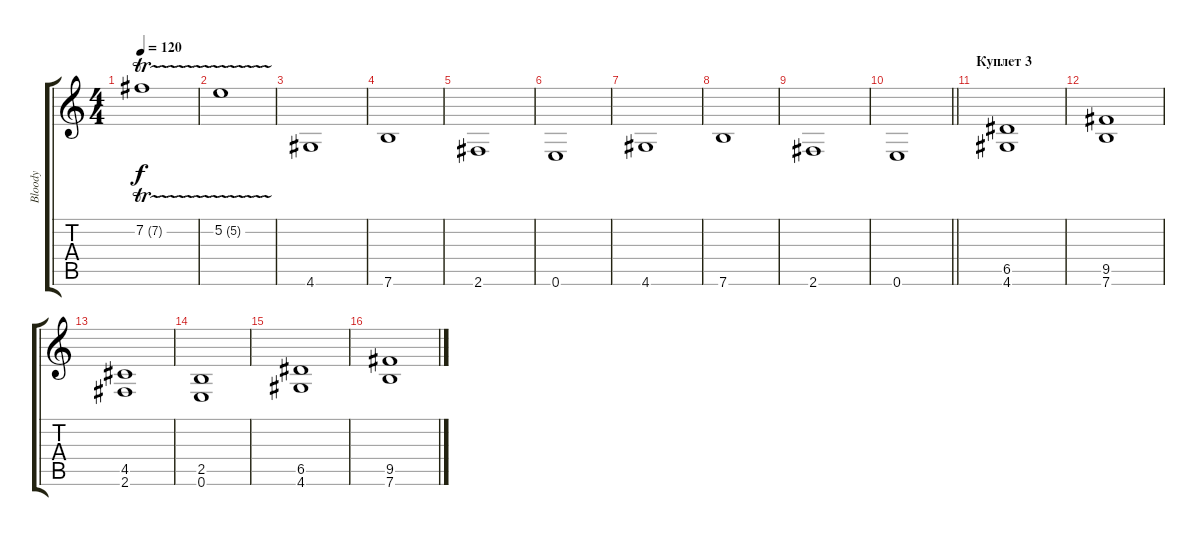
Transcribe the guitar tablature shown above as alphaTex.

\track ("Bloody" "Bloody") {instrument distortionguitar}
\staff {score tabs}
\tuning (E4 B3 G3 D3 A2 E2) {hide}
\ts (4 4)
\tempo 120
\clef g2
\ks c
7.2{tr (7 32)}.1{dy f} |
5.2{tr (5 32)}.1 |
4.6.1 |
7.6.1 |
2.6.1 |
0.6.1 |
4.6.1 |
7.6.1 |
2.6.1 |
\barLineRight lightlight
0.6.1 |
\section ("" "Куплет 3")
(6.5 4.6).1 |
(9.5 7.6).1 |
(4.5 2.6).1 |
(2.5 0.6).1 |
(6.5 4.6).1 |
(9.5 7.6).1
